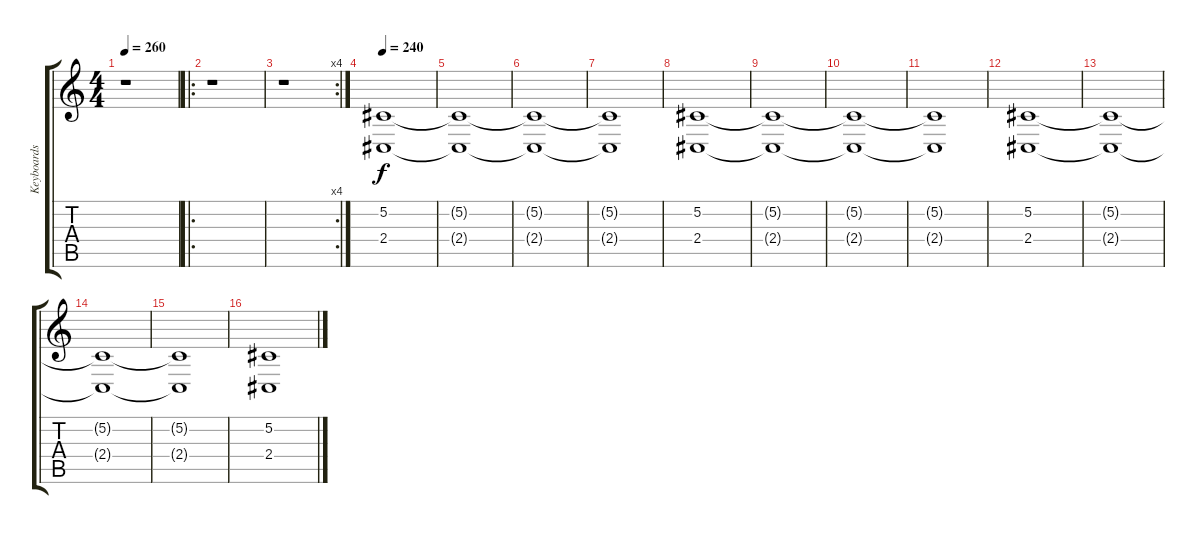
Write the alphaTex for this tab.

\track ("Keyboards" "Keyboards") {instrument voiceoohs}
\staff {score tabs}
\tuning (Db4 Ab3 E3 B2 Gb2 Db2) {hide}
\ts (4 4)
\tempo 260
\clef g2
\ks c
r.1{dy f} |
\ro
r.1 |
\rc 4
r.1 |
\tempo 240
(5.2 2.4).1 |
(5.2{t} 2.4{t}).1 |
(5.2{t} 2.4{t}).1 |
(5.2{t} 2.4{t}).1 |
(5.2 2.4).1 |
(5.2{t} 2.4{t}).1 |
(5.2{t} 2.4{t}).1 |
(5.2{t} 2.4{t}).1 |
(5.2 2.4).1 |
(5.2{t} 2.4{t}).1 |
(5.2{t} 2.4{t}).1 |
(5.2{t} 2.4{t}).1 |
(5.2 2.4).1
